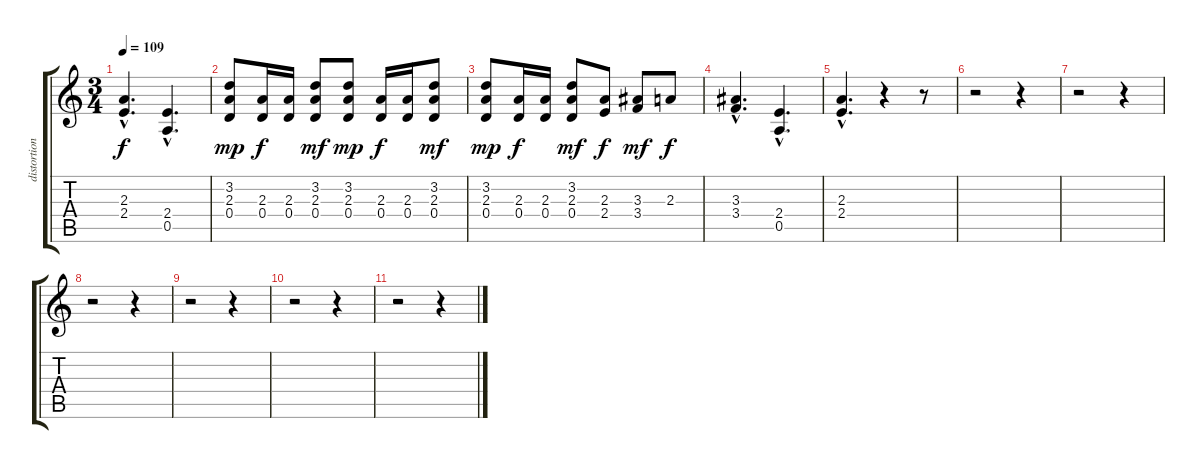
\track ("distortion" "distortion") {instrument overdrivenguitar}
\staff {score tabs}
\tuning (E4 B3 G3 D3 A2 E2) {hide}
\ts (3 4)
\tempo 109
\clef g2
\ks c
(2.3{hac} 2.4{hac}).4{d dy f} (2.4{hac} 0.5{hac}).4{d} |
(3.2 2.3 0.4).8{dy mp} (2.3 0.4).16{dy f} (2.3 0.4).16 (3.2 2.3 0.4).8{dy mf} (3.2 2.3 0.4).8{dy mp} (2.3 0.4).16{dy f} (2.3 0.4).16 (3.2 2.3 0.4).8{dy mf} |
(3.2 2.3 0.4).8{dy mp} (2.3 0.4).16{dy f} (2.3 0.4).16 (3.2 2.3 0.4).8{dy mf} (2.3 2.4).8{dy f} (3.3 3.4).8{dy mf} 2.3.8{dy f} |
(3.3{hac} 3.4{hac}).4{d} (2.4{hac} 0.5{hac}).4{d} |
(2.3{hac} 2.4{hac}).4{d} r.4 r.8 |
r.2 r.4 |
r.2 r.4 |
r.2 r.4 |
r.2 r.4 |
r.2 r.4 |
r.2 r.4
